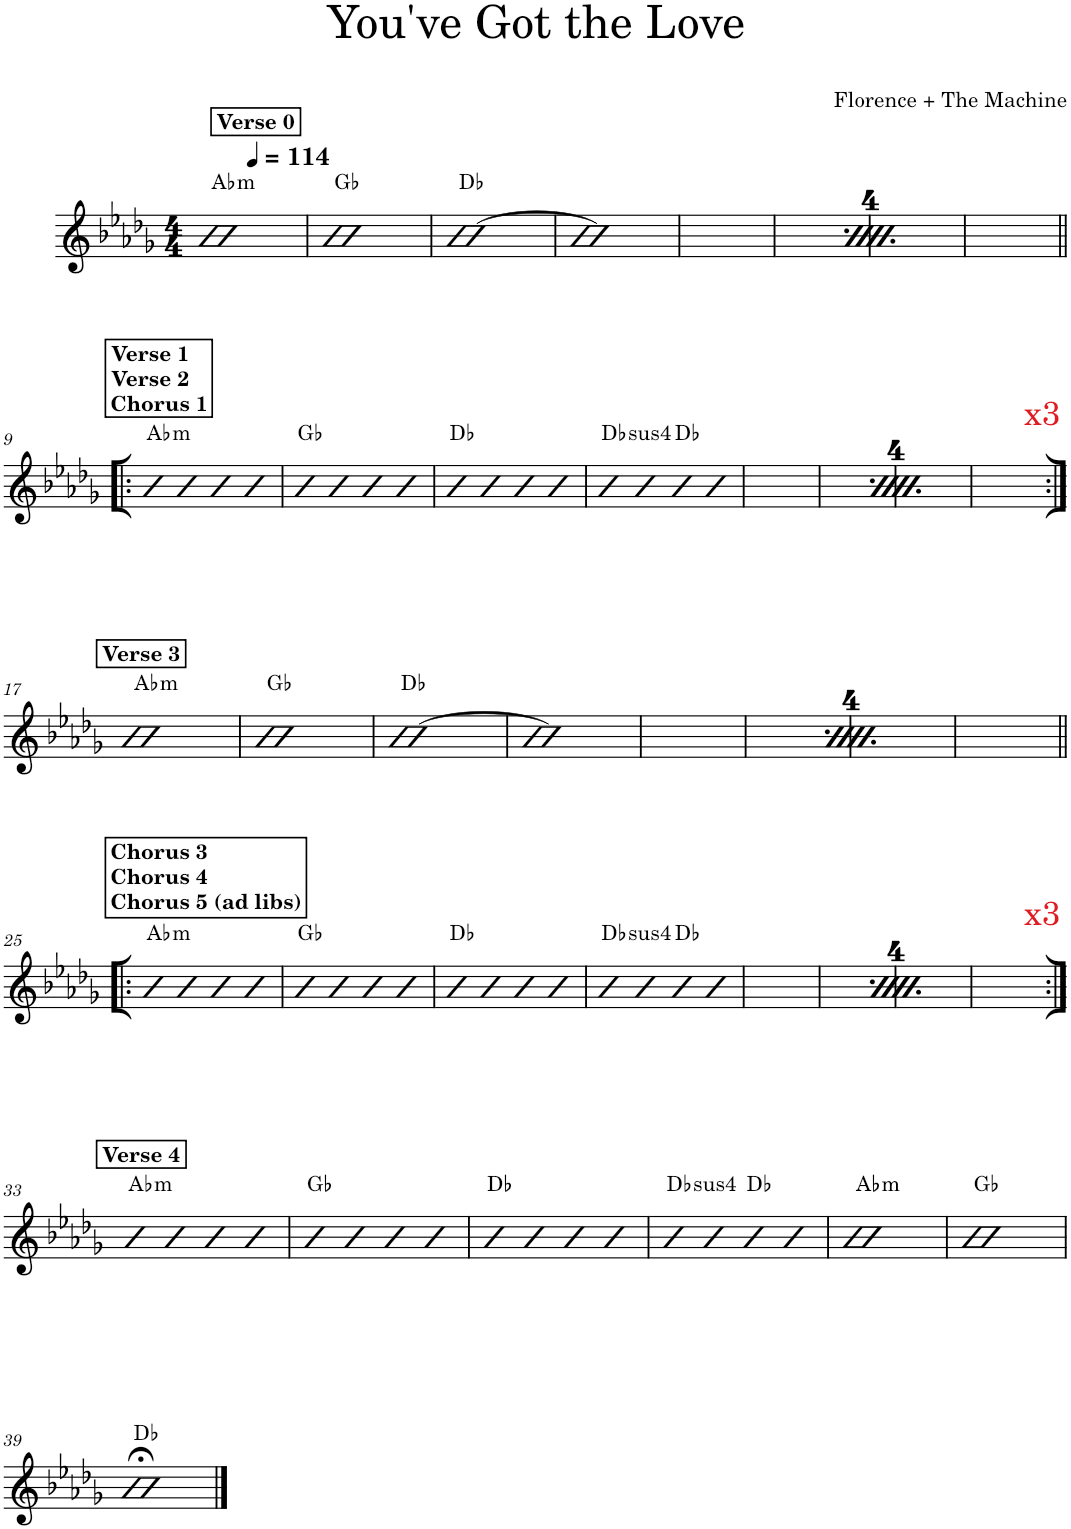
**kern	**harte
*part1	*part1
*staff1	*
*I"Piano	*
*I'Pno.	*
*clefG2	*
*k[b-e-a-d-g-]	*
*M4/4	*
*MM114	*
!!LO:REH:place=s1:a:B:cj:t=Verse 0
=1	=1
!	!LO:H:kt=m
1b-	Ab:min
=2	=2
1b-	Gb:maj
=3	=3
[1b-	Db:maj
=4	=4
1b-]	.
=5	=5
!!LO:REH:place=s1:a:B:cj:t=Verse 0
*MM114	*
!	!LO:H:kt=m
1b-	Ab:min
=6	=6
1b-	Gb:maj
=7	=7
[1b-	Db:maj
=8	=8
1b-]	.
!!LO:LB:g=z
!!LO:REH:place=s1:a:t=Chorus 1
!!LO:REH:place=s1:a:t=Verse 2
!!LO:REH:place=s1:a:B:t=Verse 1
=9!|:	=9!|:
!	!LO:H:kt=m
4b-	Ab:min
4b-	.
4b-	.
4b-	.
=10	=10
4b-	Gb:maj
4b-	.
4b-	.
4b-	.
=11	=11
4b-	Db:maj
4b-	.
4b-	.
4b-	.
=12	=12
!	!LO:H:kt=4
4b-	Db:sus4
4b-	.
4b-	Db:maj
4b-	.
!!LO:REH:place=s1:a:t=Chorus 1
!!LO:REH:place=s1:a:t=Verse 2
!!LO:REH:place=s1:a:B:t=Verse 1
=13	=13
!	!LO:H:kt=m
4b-	Ab:min
4b-	.
4b-	.
4b-	.
=14	=14
4b-	Gb:maj
4b-	.
4b-	.
4b-	.
=15	=15
4b-	Db:maj
4b-	.
4b-	.
4b-	.
=16	=16
!	!LO:H:kt=4
4b-	Db:sus4
4b-	.
4b-	Db:maj
4b-	.
!!LO:LB:g=z
!!LO:REH:place=s1:a:B:t=Verse 3
=17:|!	=17:|!
!	!LO:H:kt=m
1b-	Ab:min
=18	=18
1b-	Gb:maj
=19	=19
[1b-	Db:maj
=20	=20
1b-]	.
!!LO:REH:place=s1:a:B:t=Verse 3
=21	=21
!	!LO:H:kt=m
1b-	Ab:min
=22	=22
1b-	Gb:maj
=23	=23
[1b-	Db:maj
=24	=24
1b-]	.
!!LO:LB:g=z
!!LO:REH:place=s1:a:t=Chorus 5 (ad libs)
!!LO:REH:place=s1:a:t=Chorus 4
!!LO:REH:place=s1:a:B:t=Chorus 3
=25!|:	=25!|:
!	!LO:H:kt=m
4b-	Ab:min
4b-	.
4b-	.
4b-	.
=26	=26
4b-	Gb:maj
4b-	.
4b-	.
4b-	.
=27	=27
4b-	Db:maj
4b-	.
4b-	.
4b-	.
=28	=28
!	!LO:H:kt=4
4b-	Db:sus4
4b-	.
4b-	Db:maj
4b-	.
!!LO:REH:place=s1:a:t=Chorus 5 (ad libs)
!!LO:REH:place=s1:a:t=Chorus 4
!!LO:REH:place=s1:a:B:t=Chorus 3
=29	=29
!	!LO:H:kt=m
4b-	Ab:min
4b-	.
4b-	.
4b-	.
=30	=30
4b-	Gb:maj
4b-	.
4b-	.
4b-	.
=31	=31
4b-	Db:maj
4b-	.
4b-	.
4b-	.
=32	=32
!	!LO:H:kt=4
4b-	Db:sus4
4b-	.
4b-	Db:maj
4b-	.
!!LO:LB:g=z
!!LO:REH:place=s1:a:B:t=Verse 4
=33:|!	=33:|!
!	!LO:H:kt=m
4b-	Ab:min
4b-	.
4b-	.
4b-	.
=34	=34
4b-	Gb:maj
4b-	.
4b-	.
4b-	.
=35	=35
4b-	Db:maj
4b-	.
4b-	.
4b-	.
=36	=36
!	!LO:H:kt=4
4b-	Db:sus4
4b-	.
4b-	Db:maj
4b-	.
=37	=37
!	!LO:H:kt=m
1b-	Ab:min
=38	=38
1b-	Gb:maj
!!LO:LB:g=z
=39	=39
1b-;<	Db:maj
==	==
*-	*-
